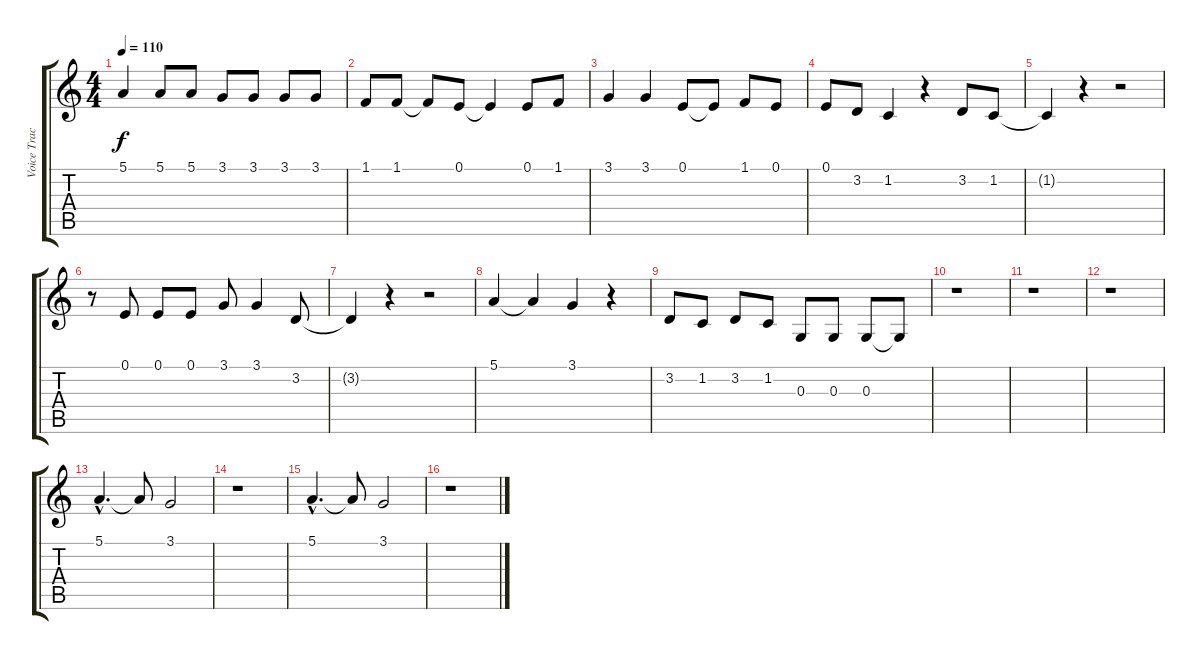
\track ("Voice Track" "Voice Trac") {instrument tangoaccordion}
\staff {score tabs}
\tuning (E4 B3 G3 D3 A2 E2) {hide}
\ts (4 4)
\tempo 110
\clef g2
\ks c
5.1.4{dy f} 5.1.8 5.1.8 3.1.8 3.1.8 3.1.8 3.1.8 |
1.1.8 1.1.8 1.1{t}.8 0.1.8 0.1{t}.4 0.1.8 1.1.8 |
3.1.4 3.1.4 0.1.8 0.1{t}.8 1.1.8 0.1.8 |
0.1.8 3.2.8 1.2.4 r.4 3.2.8 1.2.8 |
1.2{t}.4 r.4 r.2 |
r.8 0.1.8 0.1.8 0.1.8 3.1.8 3.1.4 3.2.8 |
3.2{t}.4 r.4 r.2 |
5.1.4 5.1{t}.4 3.1.4 r.4 |
3.2.8 1.2.8 3.2.8 1.2.8 0.3.8 0.3.8 0.3.8 0.3{t}.8 |
r.1 |
r.1 |
r.1 |
5.1{hac}.4{d} 5.1{t}.8 3.1.2 |
r.1 |
5.1{hac}.4{d} 5.1{t}.8 3.1.2 |
r.1
